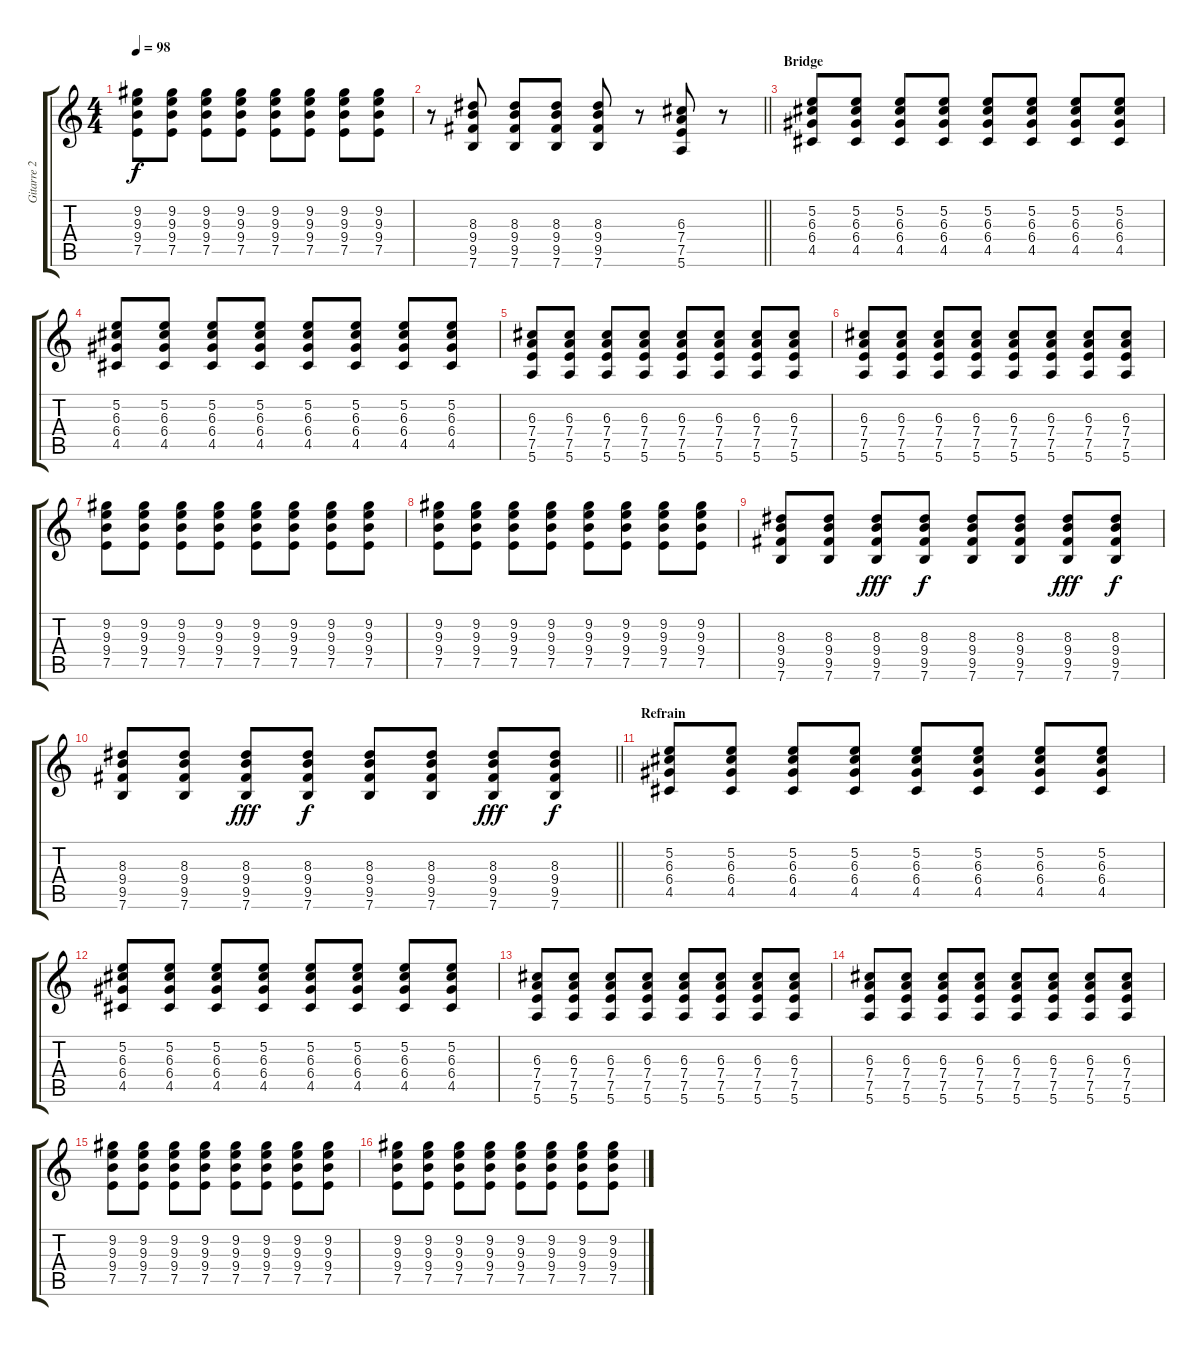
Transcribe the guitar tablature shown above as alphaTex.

\track ("Gitarre 2 (Clean)" "Gitarre 2 ") {instrument acousticguitarnylon}
\staff {score tabs}
\tuning (E4 B3 G3 D3 A2 E2) {hide}
\ts (4 4)
\tempo 98
\clef g2
\ks c
(9.2 9.3 9.4 7.5).8{dy f} (9.2 9.3 9.4 7.5).8 (9.2 9.3 9.4 7.5).8 (9.2 9.3 9.4 7.5).8 (9.2 9.3 9.4 7.5).8 (9.2 9.3 9.4 7.5).8 (9.2 9.3 9.4 7.5).8 (9.2 9.3 9.4 7.5).8 |
\barLineRight lightlight
r.8 (8.3 9.4 9.5 7.6).8 (8.3 9.4 9.5 7.6).8 (8.3 9.4 9.5 7.6).8 (8.3 9.4 9.5 7.6).8 r.8 (6.3 7.4 7.5 5.6).8 r.8 |
\section ("" "Bridge")
(5.2 6.3 6.4 4.5).8{volume 7} (5.2 6.3 6.4 4.5).8 (5.2 6.3 6.4 4.5).8 (5.2 6.3 6.4 4.5).8 (5.2 6.3 6.4 4.5).8 (5.2 6.3 6.4 4.5).8 (5.2 6.3 6.4 4.5).8 (5.2 6.3 6.4 4.5).8 |
(5.2 6.3 6.4 4.5).8 (5.2 6.3 6.4 4.5).8 (5.2 6.3 6.4 4.5).8 (5.2 6.3 6.4 4.5).8 (5.2 6.3 6.4 4.5).8 (5.2 6.3 6.4 4.5).8 (5.2 6.3 6.4 4.5).8 (5.2 6.3 6.4 4.5).8 |
(6.3 7.4 7.5 5.6).8 (6.3 7.4 7.5 5.6).8 (6.3 7.4 7.5 5.6).8 (6.3 7.4 7.5 5.6).8 (6.3 7.4 7.5 5.6).8 (6.3 7.4 7.5 5.6).8 (6.3 7.4 7.5 5.6).8 (6.3 7.4 7.5 5.6).8 |
(6.3 7.4 7.5 5.6).8 (6.3 7.4 7.5 5.6).8 (6.3 7.4 7.5 5.6).8 (6.3 7.4 7.5 5.6).8 (6.3 7.4 7.5 5.6).8 (6.3 7.4 7.5 5.6).8 (6.3 7.4 7.5 5.6).8 (6.3 7.4 7.5 5.6).8 |
(9.2 9.3 9.4 7.5).8 (9.2 9.3 9.4 7.5).8 (9.2 9.3 9.4 7.5).8 (9.2 9.3 9.4 7.5).8 (9.2 9.3 9.4 7.5).8 (9.2 9.3 9.4 7.5).8 (9.2 9.3 9.4 7.5).8 (9.2 9.3 9.4 7.5).8 |
(9.2 9.3 9.4 7.5).8 (9.2 9.3 9.4 7.5).8 (9.2 9.3 9.4 7.5).8 (9.2 9.3 9.4 7.5).8 (9.2 9.3 9.4 7.5).8 (9.2 9.3 9.4 7.5).8 (9.2 9.3 9.4 7.5).8 (9.2 9.3 9.4 7.5).8 |
(8.3 9.4 9.5 7.6).8 (8.3 9.4 9.5 7.6).8 (8.3 9.4 9.5 7.6).8{dy fff} (8.3 9.4 9.5 7.6).8{dy f} (8.3 9.4 9.5 7.6).8 (8.3 9.4 9.5 7.6).8 (8.3 9.4 9.5 7.6).8{dy fff} (8.3 9.4 9.5 7.6).8{dy f} |
\barLineRight lightlight
(8.3 9.4 9.5 7.6).8 (8.3 9.4 9.5 7.6).8 (8.3 9.4 9.5 7.6).8{dy fff} (8.3 9.4 9.5 7.6).8{dy f} (8.3 9.4 9.5 7.6).8 (8.3 9.4 9.5 7.6).8 (8.3 9.4 9.5 7.6).8{dy fff} (8.3 9.4 9.5 7.6).8{dy f} |
\section ("" "Refrain")
(5.2 6.3 6.4 4.5).8{volume 12} (5.2 6.3 6.4 4.5).8 (5.2 6.3 6.4 4.5).8 (5.2 6.3 6.4 4.5).8 (5.2 6.3 6.4 4.5).8 (5.2 6.3 6.4 4.5).8 (5.2 6.3 6.4 4.5).8 (5.2 6.3 6.4 4.5).8 |
(5.2 6.3 6.4 4.5).8 (5.2 6.3 6.4 4.5).8 (5.2 6.3 6.4 4.5).8 (5.2 6.3 6.4 4.5).8 (5.2 6.3 6.4 4.5).8 (5.2 6.3 6.4 4.5).8 (5.2 6.3 6.4 4.5).8 (5.2 6.3 6.4 4.5).8 |
(6.3 7.4 7.5 5.6).8 (6.3 7.4 7.5 5.6).8 (6.3 7.4 7.5 5.6).8 (6.3 7.4 7.5 5.6).8 (6.3 7.4 7.5 5.6).8 (6.3 7.4 7.5 5.6).8 (6.3 7.4 7.5 5.6).8 (6.3 7.4 7.5 5.6).8 |
(6.3 7.4 7.5 5.6).8 (6.3 7.4 7.5 5.6).8 (6.3 7.4 7.5 5.6).8 (6.3 7.4 7.5 5.6).8 (6.3 7.4 7.5 5.6).8 (6.3 7.4 7.5 5.6).8 (6.3 7.4 7.5 5.6).8 (6.3 7.4 7.5 5.6).8 |
(9.2 9.3 9.4 7.5).8 (9.2 9.3 9.4 7.5).8 (9.2 9.3 9.4 7.5).8 (9.2 9.3 9.4 7.5).8 (9.2 9.3 9.4 7.5).8 (9.2 9.3 9.4 7.5).8 (9.2 9.3 9.4 7.5).8 (9.2 9.3 9.4 7.5).8 |
(9.2 9.3 9.4 7.5).8 (9.2 9.3 9.4 7.5).8 (9.2 9.3 9.4 7.5).8 (9.2 9.3 9.4 7.5).8 (9.2 9.3 9.4 7.5).8 (9.2 9.3 9.4 7.5).8 (9.2 9.3 9.4 7.5).8 (9.2 9.3 9.4 7.5).8
